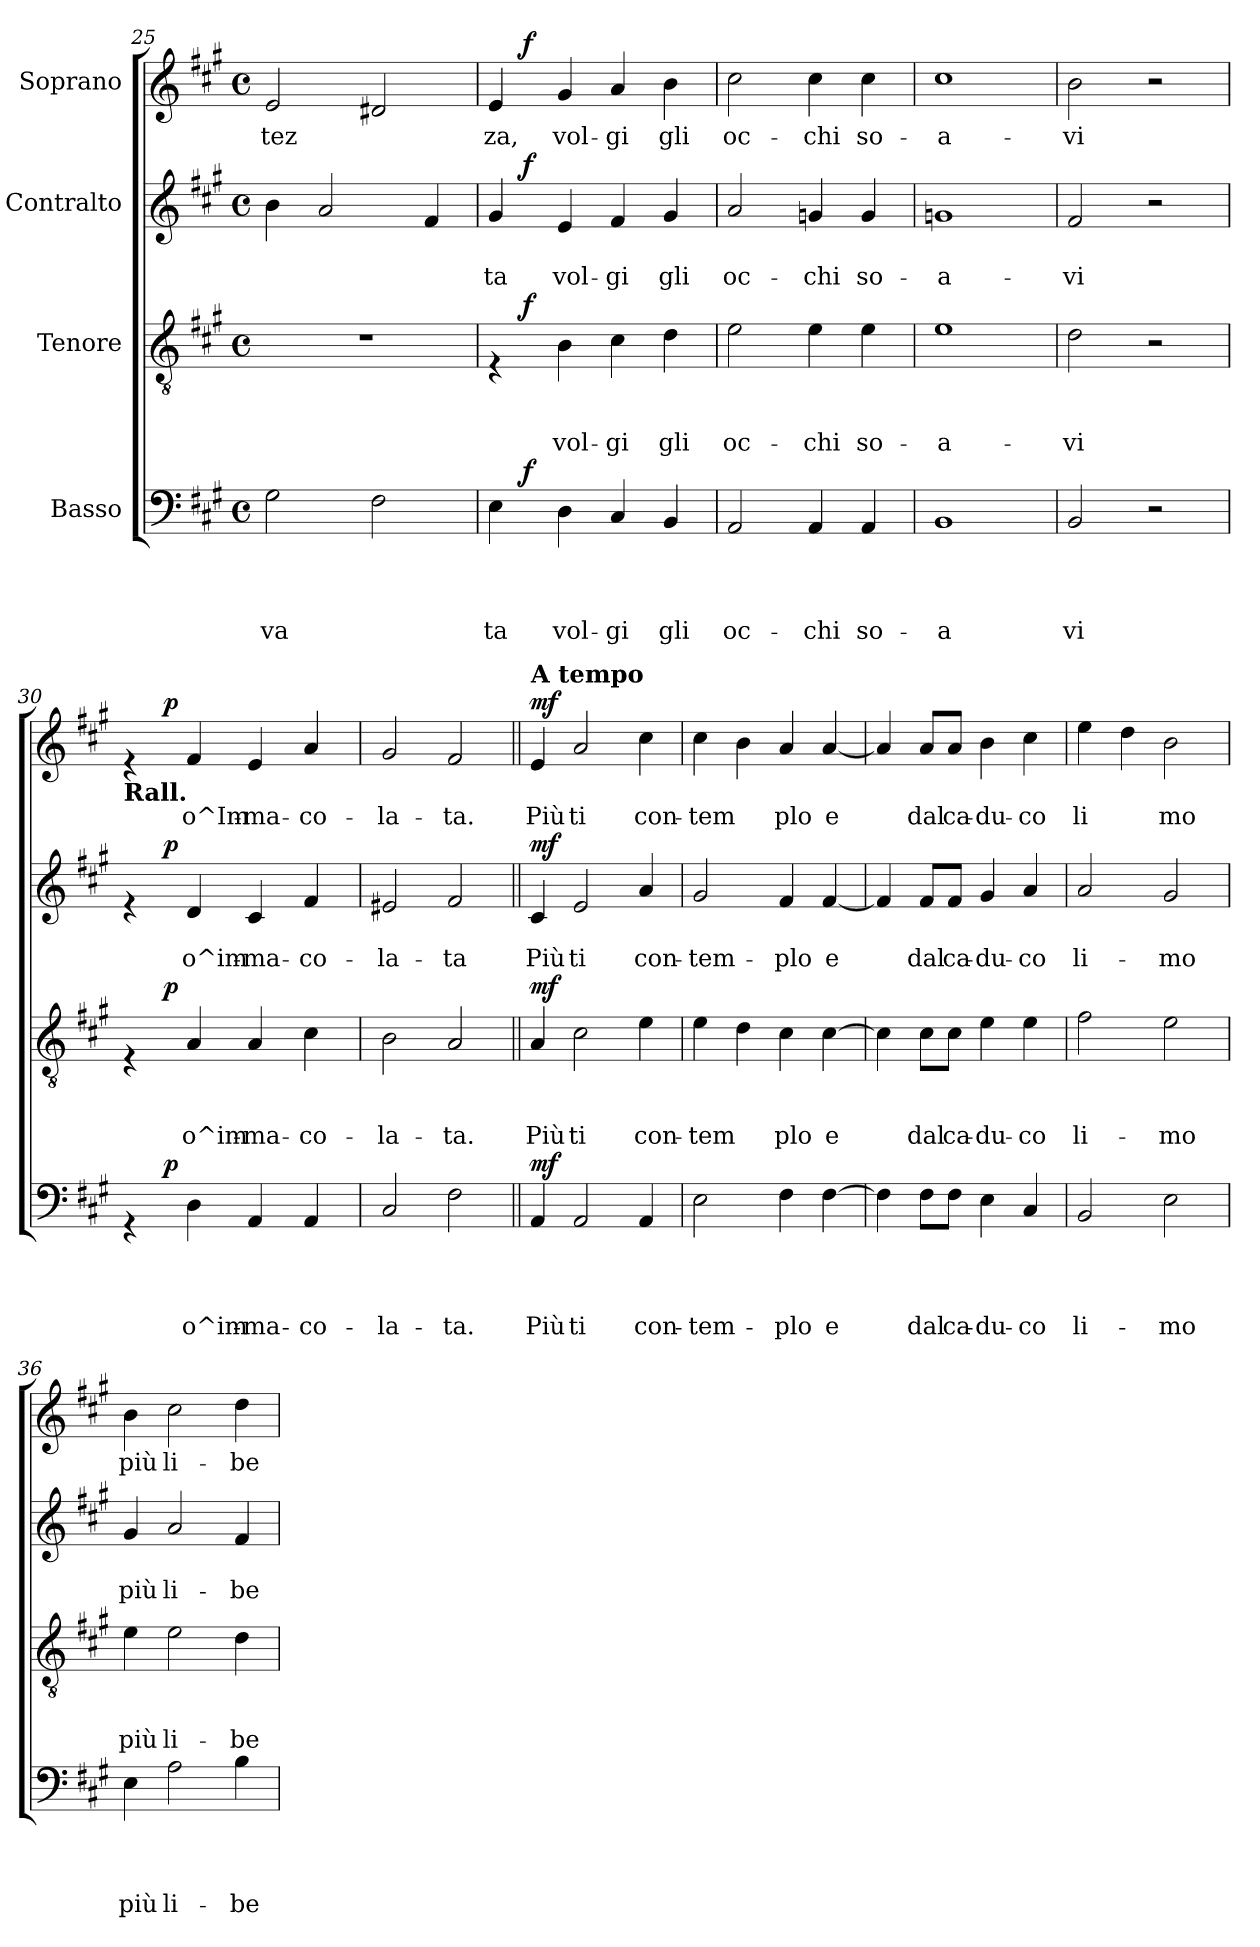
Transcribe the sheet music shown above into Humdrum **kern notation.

**kern	**text	**text	**text	**text	**dynam	**kern	**text	**text	**text	**dynam	**kern	**text	**text	**dynam	**kern	**text	**dynam
*part4	*part4	*part4	*part4	*part4	*part4	*part3	*part3	*part3	*part3	*part3	*part2	*part2	*part2	*part2	*part1	*part1	*part1
*staff4	*staff4	*staff4	*staff4	*staff4	*staff4	*staff3	*staff3	*staff3	*staff3	*staff3	*staff2	*staff2	*staff2	*staff2	*staff1	*staff1	*staff1
*I"Basso	*	*	*	*	*	*I"Tenore	*	*	*	*	*I"Contralto	*	*	*	*I"Soprano	*	*
!!LO:LB:g=z
*clefF4	*	*	*	*	*	*clefGv2	*	*	*	*	*clefG2	*	*	*	*clefG2	*	*
*k[f#c#g#]	*	*	*	*	*	*k[f#c#g#]	*	*	*	*	*k[f#c#g#]	*	*	*	*k[f#c#g#]	*	*
*A:	*	*	*	*	*	*A:	*	*	*	*	*A:	*	*	*	*A:	*	*
*M4/4	*	*	*	*	*	*M4/4	*	*	*	*	*M4/4	*	*	*	*M4/4	*	*
*met(c)	*	*	*	*	*	*met(c)	*	*	*	*	*met(c)	*	*	*	*met(c)	*	*
=25	=25	=25	=25	=25	=25	=25	=25	=25	=25	=25	=25	=25	=25	=25	=25	=25	=25
!	!	!	!	!LO:LY:b	!	!	!	!	!	!	!	!	!	!	!	!LO:LY:b	!
2G#\	.	.	.	-va	.	1r	.	.	.	.	4b\	.	.	.	2e/	-tez	.
.	.	.	.	.	.	.	.	.	.	.	2a/	.	.	.	.	.	.
2F#\	.	.	.	.	.	.	.	.	.	.	.	.	.	.	2d#X/	.	.
.	.	.	.	.	.	.	.	.	.	.	4f#/	.	.	.	.	.	.
=26	=26	=26	=26	=26	=26	=26	=26	=26	=26	=26	=26	=26	=26	=26	=26	=26	=26
!	!	!	!	!LO:LY:b	!	!	!	!	!	!	!	!	!LO:LY:b	!	!	!LO:LY:b	!
*^	*	*	*	*	*	*^	*	*	*	*	*^	*	*	*	*^	*	*
4E\	8ryy	.	.	.	ta	.	4rE	8ryy	.	.	.	.	4g#/	8ryy	.	-ta	.	4e/	8ryy	za,	.
!	!	!	!	!	!	!LO:DY:a	!	!	!	!	!	!LO:DY:a	!	!	!	!	!LO:DY:a	!	!	!	!LO:DY:a
.	2..ryy	.	.	.	.	f	.	2..ryy	.	.	.	f	.	2..ryy	.	.	f	.	2..ryy	.	f
!	!	!	!	!	!LO:LY:b	!	!	!	!	!	!LO:LY:b	!	!	!	!	!LO:LY:b	!	!	!	!LO:LY:b	!
4D\	.	.	.	.	vol-	.	4B\	.	.	.	vol-	.	4e/	.	.	vol-	.	4g#/	.	vol-	.
!	!	!	!	!	!LO:LY:b	!	!	!	!	!	!LO:LY:b	!	!	!	!	!LO:LY:b	!	!	!	!LO:LY:b	!
4C#/	.	.	.	.	-gi	.	4c#\	.	.	.	-gi	.	4f#/	.	.	-gi	.	4a/	.	-gi	.
!	!	!	!	!	!LO:LY:b	!	!	!	!	!	!LO:LY:b	!	!	!	!	!LO:LY:b	!	!	!	!LO:LY:b	!
4BB/	.	.	.	.	gli	.	4d\	.	.	.	gli	.	4g#/	.	.	gli	.	4b\	.	gli	.
=27	=27	=27	=27	=27	=27	=27	=27	=27	=27	=27	=27	=27	=27	=27	=27	=27	=27	=27	=27	=27	=27
!	!	!	!	!	!LO:LY:b	!	!	!	!	!	!LO:LY:b	!	!	!	!	!LO:LY:b	!	!	!	!LO:LY:b	!
*v	*v	*	*	*	*	*	*	*	*	*	*	*	*v	*v	*	*	*	*v	*v	*	*
*	*	*	*	*	*	*v	*v	*	*	*	*	*	*	*	*	*	*	*
2AA/	.	.	.	oc-	.	2e\	.	.	oc-	.	2a/	.	oc-	.	2cc#\	oc-	.
!	!	!	!	!LO:LY:b	!	!	!	!	!LO:LY:b	!	!	!	!LO:LY:b	!	!	!LO:LY:b	!
4AA/	.	.	.	-chi	.	4e\	.	.	-chi	.	4gn/	.	-chi	.	4cc#\	-chi	.
!	!	!	!	!LO:LY:b	!	!	!	!	!LO:LY:b	!	!	!	!LO:LY:b	!	!	!LO:LY:b	!
4AA/	.	.	.	so-	.	4e\	.	.	so-	.	4g/	.	so-	.	4cc#\	so-	.
=28	=28	=28	=28	=28	=28	=28	=28	=28	=28	=28	=28	=28	=28	=28	=28	=28	=28
!	!	!	!	!LO:LY:b	!	!	!	!	!LO:LY:b	!	!	!	!LO:LY:b	!	!	!LO:LY:b	!
1BB	.	.	.	-a	.	1e	.	.	-a-	.	1gn	.	-a-	.	1cc#	-a-	.
!!LO:LB:g=z
=29	=29	=29	=29	=29	=29	=29	=29	=29	=29	=29	=29	=29	=29	=29	=29	=29	=29
!	!	!	!	!LO:LY:b	!	!	!	!	!LO:LY:b	!	!	!	!LO:LY:b	!	!	!LO:LY:b	!
2BB/	.	.	.	vi	.	2d\	.	.	-vi	.	2f#/	.	-vi	.	2b\	-vi	.
2r	.	.	.	.	.	2r	.	.	.	.	2r	.	.	.	2r	.	.
=30	=30	=30	=30	=30	=30	=30	=30	=30	=30	=30	=30	=30	=30	=30	=30	=30	=30
*^	*	*	*	*	*	*^	*	*	*	*	*^	*	*	*	*^	*	*
!	!	!	!	!	!	!	!	!	!	!	!	!	!	!	!	!	!	!LO:TX:b:B:t=Rall.	!	!	!
4rGG	8ryy	.	.	.	.	.	4rE	8ryy	.	.	.	.	4re	8ryy	.	.	.	4re	8ryy	.	.
.	32ryy	.	.	.	.	.	.	32ryy	.	.	.	.	.	32ryy	.	.	.	.	32ryy	.	.
!	!	!	!	!	!	!LO:DY:a	!	!	!	!	!	!LO:DY:a	!	!	!	!	!LO:DY:a	!	!	!	!LO:DY:a
.	2ryy	.	.	.	.	p	.	2ryy	.	.	.	p	.	2ryy	.	.	p	.	2ryy	.	p
!	!	!	!	!	!LO:LY:b	!	!	!	!	!	!LO:LY:b	!	!	!	!	!LO:LY:b	!	!	!	!LO:LY:b	!
4D\	.	.	.	.	o^im-	.	4A/	.	.	.	o^im-	.	4d/	.	.	o^im-	.	4f#/	.	o^Im-	.
!	!	!	!	!	!LO:LY:b	!	!	!	!	!	!LO:LY:b	!	!	!	!	!LO:LY:b	!	!	!	!LO:LY:b	!
4AA/	.	.	.	.	-ma-	.	4A/	.	.	.	-ma-	.	4c#/	.	.	-ma-	.	4e/	.	-ma-	.
.	4ryy	.	.	.	.	.	.	4ryy	.	.	.	.	.	4ryy	.	.	.	.	4ryy	.	.
!	!	!	!	!	!LO:LY:b	!	!	!	!	!	!LO:LY:b	!	!	!	!	!LO:LY:b	!	!	!	!LO:LY:b	!
4AA/	.	.	.	.	-co-	.	4c#\	.	.	.	-co-	.	4f#/	.	.	-co-	.	4a/	.	-co-	.
.	16.ryy	.	.	.	.	.	.	16.ryy	.	.	.	.	.	16.ryy	.	.	.	.	16.ryy	.	.
=31	=31	=31	=31	=31	=31	=31	=31	=31	=31	=31	=31	=31	=31	=31	=31	=31	=31	=31	=31	=31	=31
!	!	!	!	!	!LO:LY:b	!	!	!	!	!	!LO:LY:b	!	!	!	!	!LO:LY:b	!	!	!	!LO:LY:b	!
*v	*v	*	*	*	*	*	*	*	*	*	*	*	*v	*v	*	*	*	*v	*v	*	*
*	*	*	*	*	*	*v	*v	*	*	*	*	*	*	*	*	*	*	*
2C#/	.	.	.	-la-	.	2B\	.	.	-la-	.	2e#X/	.	-la-	.	2g#/	-la-	.
!	!	!	!	!LO:LY:b	!	!	!	!	!LO:LY:b	!	!	!	!LO:LY:b	!	!	!LO:LY:b	!
2F#\	.	.	.	-ta.	.	2A/	.	.	-ta.	.	2f#/	.	-ta	.	2f#/	-ta.	.
=32||	=32||	=32||	=32||	=32||	=32||	=32||	=32||	=32||	=32||	=32||	=32||	=32||	=32||	=32||	=32||	=32||	=32||
!	!	!	!	!	!	!	!	!	!	!	!	!	!	!	!LO:TX:a:B:t=A tempo	!	!
!	!	!	!	!LO:LY:b	!LO:DY:a	!	!	!	!LO:LY:b	!LO:DY:a	!	!	!LO:LY:b	!LO:DY:a	!	!LO:LY:b	!LO:DY:a
4AA/	.	.	.	Più	mf	4A/	.	.	Più	mf	4c#/	.	Più	mf	4e/	Più	mf
!	!	!	!	!LO:LY:b	!	!	!	!	!LO:LY:b	!	!	!	!LO:LY:b	!	!	!LO:LY:b	!
2AA/	.	.	.	ti	.	2c#\	.	.	ti	.	2e/	.	ti	.	2a/	ti	.
!	!	!	!	!LO:LY:b	!	!	!	!	!LO:LY:b	!	!	!	!LO:LY:b	!	!	!LO:LY:b	!
4AA/	.	.	.	con-	.	4e\	.	.	con-	.	4a/	.	con-	.	4cc#\	con-	.
!!LO:PB:g=z
=33	=33	=33	=33	=33	=33	=33	=33	=33	=33	=33	=33	=33	=33	=33	=33	=33	=33
!	!	!	!	!LO:LY:b	!	!	!	!	!LO:LY:b	!	!	!	!LO:LY:b	!	!	!LO:LY:b	!
2E\	.	.	.	-tem-	.	4e\	.	.	-tem	.	2g#/	.	-tem-	.	4cc#\	-tem	.
.	.	.	.	.	.	4d\	.	.	.	.	.	.	.	.	4b\	.	.
!	!	!	!	!LO:LY:b	!	!	!	!	!LO:LY:b	!	!	!	!LO:LY:b	!	!	!LO:LY:b	!
4F#\	.	.	.	-plo	.	4c#\	.	.	plo	.	4f#/	.	-plo	.	4a/	plo	.
!	!	!	!	!LO:LY:b	!	!	!	!	!LO:LY:b	!	!	!	!LO:LY:b	!	!	!LO:LY:b	!
[>4F#\	.	.	.	e	.	[>4c#\	.	.	e	.	[<4f#/	.	e	.	[<4a/	e	.
=34	=34	=34	=34	=34	=34	=34	=34	=34	=34	=34	=34	=34	=34	=34	=34	=34	=34
4F#\]	.	.	.	.	.	4c#\]	.	.	.	.	4f#/]	.	.	.	4a/]	.	.
!	!	!	!	!LO:LY:b	!	!	!	!	!LO:LY:b	!	!	!	!LO:LY:b	!	!	!LO:LY:b	!
8F#\L	.	.	.	dal	.	8c#\L	.	.	dal	.	8f#/L	.	dal	.	8a/L	dal	.
!	!	!	!	!LO:LY:b	!	!	!	!	!LO:LY:b	!	!	!	!LO:LY:b	!	!	!LO:LY:b	!
8F#\J	.	.	.	ca-	.	8c#\J	.	.	ca-	.	8f#/J	.	ca-	.	8a/J	ca-	.
!	!	!	!	!LO:LY:b	!	!	!	!	!LO:LY:b	!	!	!	!LO:LY:b	!	!	!LO:LY:b	!
4E\	.	.	.	-du-	.	4e\	.	.	-du-	.	4g#/	.	-du-	.	4b\	-du-	.
!	!	!	!	!LO:LY:b	!	!	!	!	!LO:LY:b	!	!	!	!LO:LY:b	!	!	!LO:LY:b	!
4C#/	.	.	.	-co	.	4e\	.	.	-co	.	4a/	.	-co	.	4cc#\	-co	.
=35	=35	=35	=35	=35	=35	=35	=35	=35	=35	=35	=35	=35	=35	=35	=35	=35	=35
!	!	!	!	!LO:LY:b	!	!	!	!	!LO:LY:b	!	!	!	!LO:LY:b	!	!	!LO:LY:b	!
2BB/	.	.	.	li-	.	2f#\	.	.	li-	.	2a/	.	li-	.	4ee\	li	.
.	.	.	.	.	.	.	.	.	.	.	.	.	.	.	4dd\	.	.
!	!	!	!	!LO:LY:b	!	!	!	!	!LO:LY:b	!	!	!	!LO:LY:b	!	!	!LO:LY:b	!
2E\	.	.	.	-mo	.	2e\	.	.	-mo	.	2g#/	.	-mo	.	2b\	mo	.
=36	=36	=36	=36	=36	=36	=36	=36	=36	=36	=36	=36	=36	=36	=36	=36	=36	=36
!	!	!	!	!LO:LY:b	!	!	!	!	!LO:LY:b	!	!	!	!LO:LY:b	!	!	!LO:LY:b	!
4E\	.	.	.	più	.	4e\	.	.	più	.	4g#/	.	più	.	4b\	più	.
!	!	!	!	!LO:LY:b	!	!	!	!	!LO:LY:b	!	!	!	!LO:LY:b	!	!	!LO:LY:b	!
2A\	.	.	.	li-	.	2e\	.	.	li-	.	2a/	.	li-	.	2cc#\	li-	.
!	!	!	!	!LO:LY:b	!	!	!	!	!LO:LY:b	!	!	!	!LO:LY:b	!	!	!LO:LY:b	!
4B\	.	.	.	-be	.	4d\	.	.	-be-	.	4f#/	.	-be-	.	4dd\	-be-	.
=	=	=	=	=	=	=	=	=	=	=	=	=	=	=	=	=	=
*-	*-	*-	*-	*-	*-	*-	*-	*-	*-	*-	*-	*-	*-	*-	*-	*-	*-
